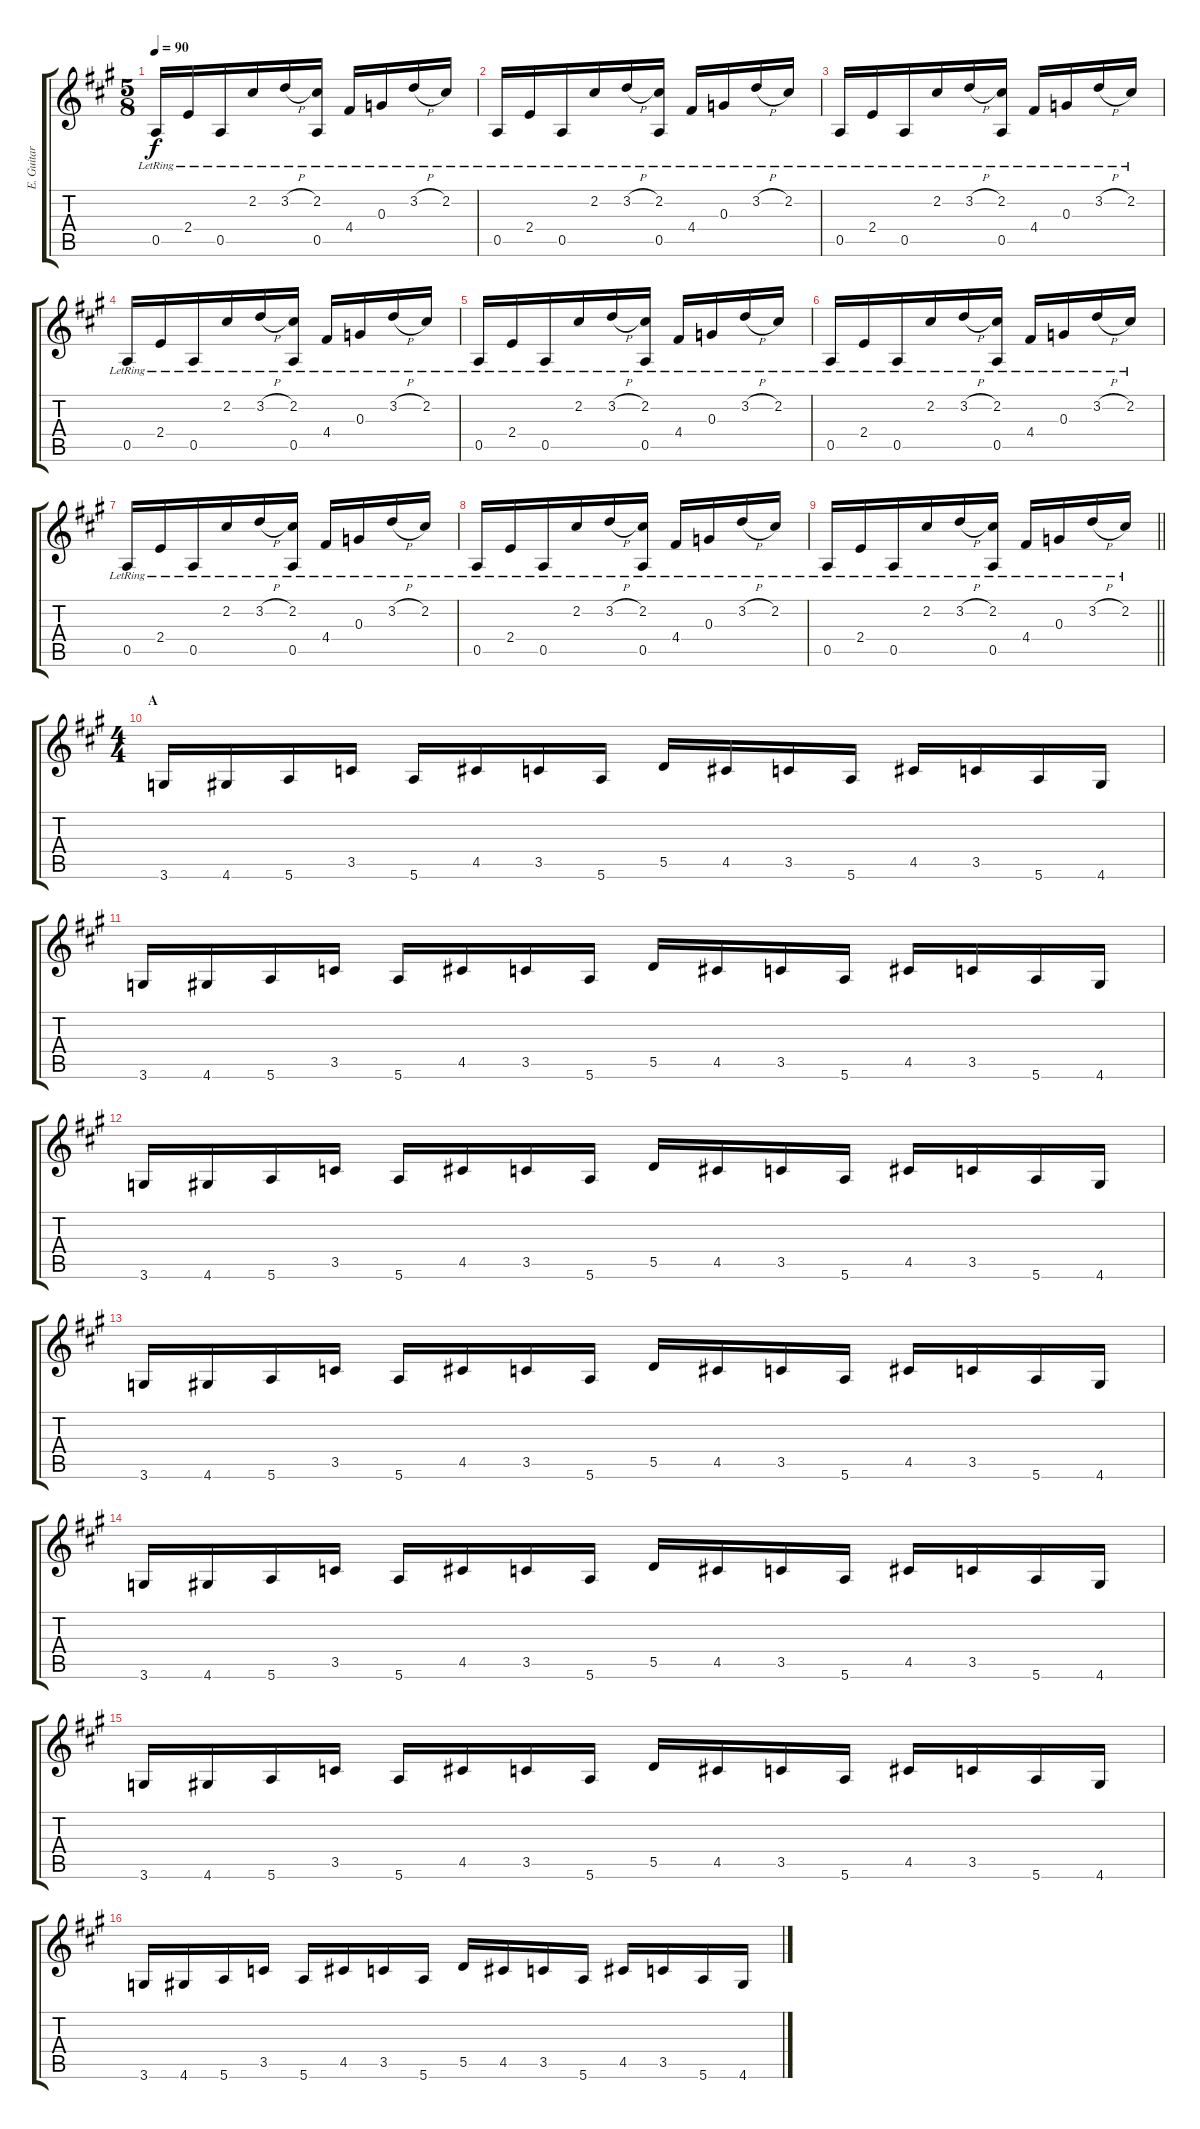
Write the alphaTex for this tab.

\track ("E. Guitar I" "E. Guitar ") {instrument electricguitarclean}
\staff {score tabs}
\tuning (E4 B3 G3 D3 A2 E2) {hide}
\ts (5 8)
\tempo 90
\clef g2
\ks a
0.5{lr}.16{dy f} 2.4{lr}.16 0.5{lr}.16 2.2{lr}.16 3.2{h lr}.16 (2.2{lr} 0.5{lr}).16 4.4{lr}.16 0.3{lr}.16 3.2{h lr}.16 2.2{lr}.16 |
0.5{lr}.16 2.4{lr}.16{beam merge} 0.5{lr}.16 2.2{lr}.16{beam merge} 3.2{h lr}.16 (2.2{lr} 0.5{lr}).16 4.4{lr}.16 0.3{lr}.16{beam merge} 3.2{h lr}.16 2.2{lr}.16 |
0.5{lr}.16 2.4{lr}.16 0.5{lr}.16 2.2{lr}.16 3.2{h lr}.16 (2.2{lr} 0.5{lr}).16 4.4{lr}.16 0.3{lr}.16 3.2{h lr}.16 2.2{lr}.16 |
0.5{lr}.16 2.4{lr}.16{beam merge} 0.5{lr}.16 2.2{lr}.16{beam merge} 3.2{h lr}.16 (2.2{lr} 0.5{lr}).16 4.4{lr}.16 0.3{lr}.16{beam merge} 3.2{h lr}.16 2.2{lr}.16 |
0.5{lr}.16 2.4{lr}.16 0.5{lr}.16 2.2{lr}.16 3.2{h lr}.16 (2.2{lr} 0.5{lr}).16 4.4{lr}.16 0.3{lr}.16 3.2{h lr}.16 2.2{lr}.16 |
0.5{lr}.16 2.4{lr}.16{beam merge} 0.5{lr}.16 2.2{lr}.16{beam merge} 3.2{h lr}.16 (2.2{lr} 0.5{lr}).16 4.4{lr}.16 0.3{lr}.16{beam merge} 3.2{h lr}.16 2.2{lr}.16 |
0.5{lr}.16 2.4{lr}.16 0.5{lr}.16 2.2{lr}.16 3.2{h lr}.16 (2.2{lr} 0.5{lr}).16 4.4{lr}.16 0.3{lr}.16 3.2{h lr}.16 2.2{lr}.16 |
0.5{lr}.16 2.4{lr}.16{beam merge} 0.5{lr}.16 2.2{lr}.16{beam merge} 3.2{h lr}.16 (2.2{lr} 0.5{lr}).16 4.4{lr}.16 0.3{lr}.16{beam merge} 3.2{h lr}.16 2.2{lr}.16 |
\barLineRight lightlight
0.5{lr}.16 2.4{lr}.16 0.5{lr}.16 2.2{lr}.16 3.2{h lr}.16 (2.2{lr} 0.5{lr}).16 4.4{lr}.16 0.3{lr}.16 3.2{h lr}.16 2.2{lr}.16 |
\ts (4 4)
\section ("" "A")
3.6.16 4.6.16 5.6.16 3.5.16 5.6.16 4.5.16 3.5.16 5.6.16 5.5.16 4.5.16 3.5.16 5.6.16 4.5.16 3.5.16 5.6.16 4.6.16 |
3.6.16 4.6.16 5.6.16 3.5.16 5.6.16 4.5.16 3.5.16 5.6.16 5.5.16 4.5.16 3.5.16 5.6.16 4.5.16 3.5.16 5.6.16 4.6.16 |
3.6.16 4.6.16 5.6.16 3.5.16 5.6.16 4.5.16 3.5.16 5.6.16 5.5.16 4.5.16 3.5.16 5.6.16 4.5.16 3.5.16 5.6.16 4.6.16 |
3.6.16 4.6.16 5.6.16 3.5.16 5.6.16 4.5.16 3.5.16 5.6.16 5.5.16 4.5.16 3.5.16 5.6.16 4.5.16 3.5.16 5.6.16 4.6.16 |
3.6.16 4.6.16 5.6.16 3.5.16 5.6.16 4.5.16 3.5.16 5.6.16 5.5.16 4.5.16 3.5.16 5.6.16 4.5.16 3.5.16 5.6.16 4.6.16 |
3.6.16 4.6.16 5.6.16 3.5.16 5.6.16 4.5.16 3.5.16 5.6.16 5.5.16 4.5.16 3.5.16 5.6.16 4.5.16 3.5.16 5.6.16 4.6.16 |
3.6.16 4.6.16 5.6.16 3.5.16 5.6.16 4.5.16 3.5.16 5.6.16 5.5.16 4.5.16 3.5.16 5.6.16 4.5.16 3.5.16 5.6.16 4.6.16
